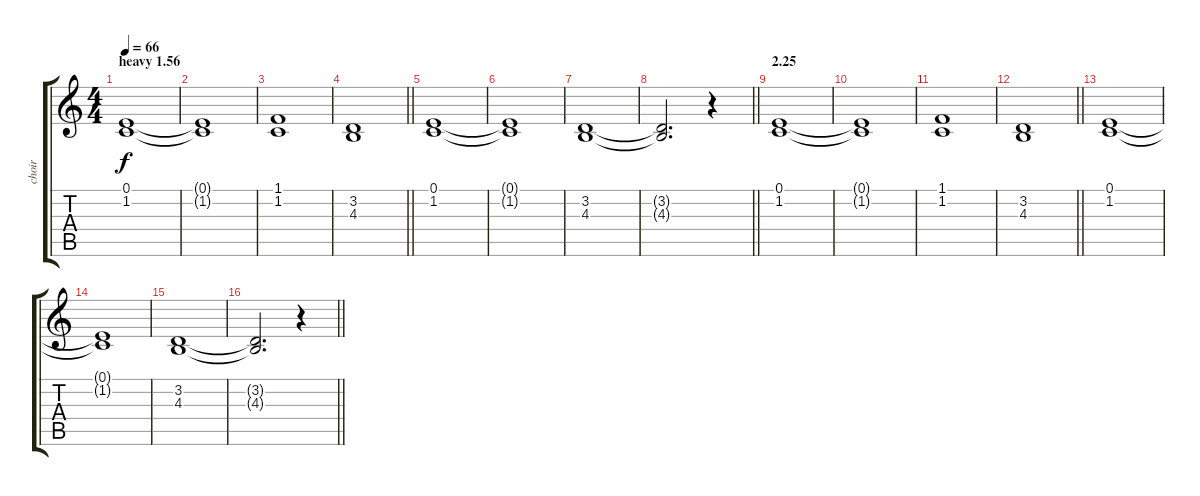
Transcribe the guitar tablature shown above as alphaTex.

\track ("choir" "choir") {instrument choiraahs}
\staff {score tabs}
\tuning (E4 B3 G3 D3 A2 E2) {hide}
\ts (4 4)
\section ("" "heavy 1.56")
\tempo 66
\clef g2
\ks c
(0.1 1.2).1{dy f} |
(0.1{t} 1.2{t}).1 |
(1.1 1.2).1 |
\barLineRight lightlight
(3.2 4.3).1 |
(0.1 1.2).1 |
(0.1{t} 1.2{t}).1 |
(3.2 4.3).1 |
\barLineRight lightlight
(3.2{t} 4.3{t}).2{d} r.4 |
\section ("" "2.25")
(0.1 1.2).1 |
(0.1{t} 1.2{t}).1 |
(1.1 1.2).1 |
\barLineRight lightlight
(3.2 4.3).1 |
(0.1 1.2).1 |
(0.1{t} 1.2{t}).1 |
(3.2 4.3).1 |
\barLineRight lightlight
(3.2{t} 4.3{t}).2{d} r.4
